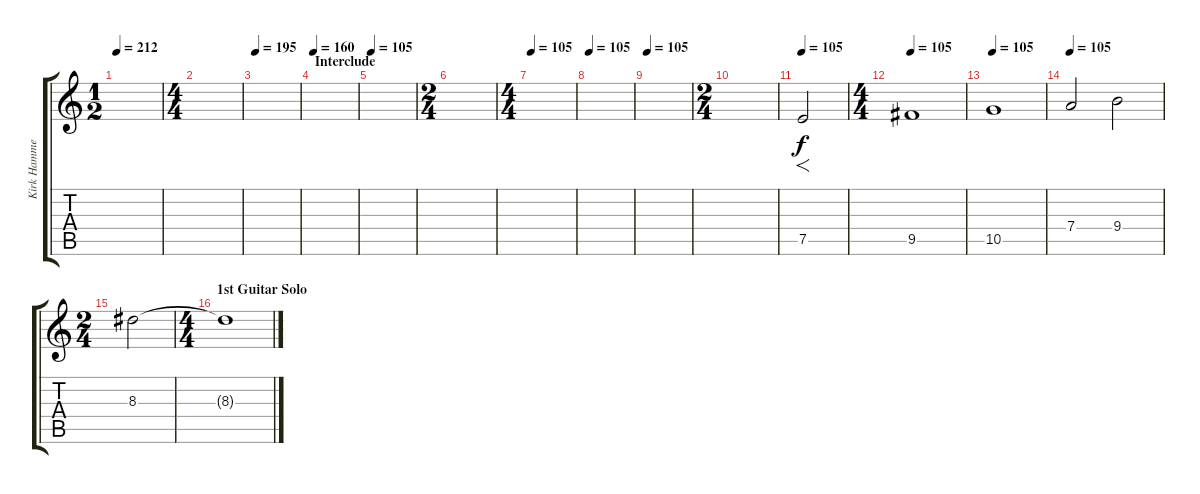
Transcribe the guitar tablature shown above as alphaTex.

\track ("Kirk Hammet (Lead Guitar-2)" "Kirk Hamme") {instrument distortionguitar}
\staff {score tabs}
\tuning (E4 B3 G3 D3 A2 E2) {hide}
\ts (1 2)
\tempo 212
\clef g2
\ks c
|
\ts (4 4)
|
\tempo 195
|
\section ("" "Interclude")
\tempo 160
|
\tempo 105
|
\ts (2 4)
|
\ts (4 4)
\tempo 105
|
\tempo 105
|
\tempo 105
|
\ts (2 4)
|
\tempo 105
7.5.2{f} |
\ts (4 4)
\tempo 105
9.5.1 |
\tempo 105
10.5.1 |
\tempo 105
7.4.2 9.4.2 |
\ts (2 4)
8.3.2 |
\ts (4 4)
\section ("" "1st Guitar Solo")
8.3{t}.1
